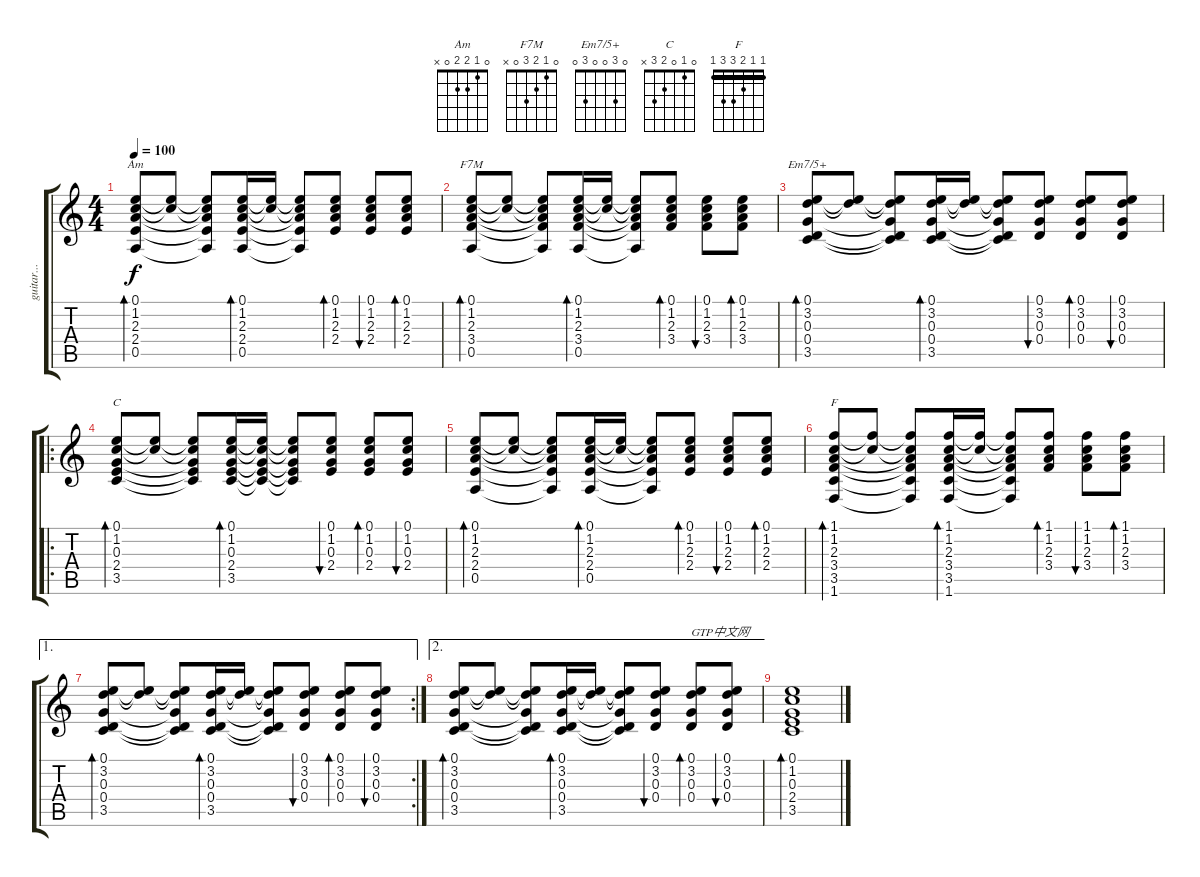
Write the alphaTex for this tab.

\track ("guitar..." "guitar...") {instrument acousticguitarsteel}
\staff {score tabs}
\tuning (E4 B3 G3 D3 A2 E2) {hide}
\chord ("Am" 0 1 2 2 0 x)
\chord ("F7M" 0 1 2 3 0 x)
\chord ("Em7/5+" 0 3 0 0 3 0)
\chord ("C" 0 1 0 2 3 x)
\chord ("F" 1 1 2 3 3 1) {barre 1}
\ts (4 4)
\tempo 100
\clef g2
\ks c
(0.1 1.2 2.3 2.4 0.5).8{bd 30 ch "Am" dy f} (0.1{t} 1.2{t}).8 (0.1{t} 1.2{t} 2.3{t} 2.4{t} 0.5{t}).8 (0.1 1.2 2.3 2.4 0.5).16{bd 30} (0.1{t} 1.2{t}).16 (0.1{t} 1.2{t} 2.3{t} 2.4{t} 0.5{t}).8 (0.1 1.2 2.3 2.4).8{bd 30} (0.1 1.2 2.3 2.4).8{bu 30} (0.1 1.2 2.3 2.4).8{bd 30} |
(0.1 1.2 2.3 3.4 0.5).8{bd 30 ch "F7M"} (0.1{t} 1.2{t}).8 (0.1{t} 1.2{t} 2.3{t} 3.4{t} 0.5{t}).8 (0.1 1.2 2.3 3.4 0.5).16{bd 30} (0.1{t} 1.2{t}).16 (0.1{t} 1.2{t} 2.3{t} 3.4{t} 0.5{t}).8 (0.1 1.2 2.3 3.4).8{bd 30} (0.1 1.2 2.3 3.4).8{bu 30} (0.1 1.2 2.3 3.4).8{bd 30} |
(0.1 3.2 0.3 0.4 3.5).8{bd 30 ch "Em7/5+"} (0.1{t} 3.2{t}).8 (0.1{t} 3.2{t} 0.3{t} 0.4{t} 3.5{t}).8 (0.1 3.2 0.3 0.4 3.5).16{bd 30} (0.1{t} 3.2{t}).16 (0.1{t} 3.2{t} 0.3{t} 0.4{t} 3.5{t}).8 (0.1 3.2 0.3 0.4).8{bu 30} (0.1 3.2 0.3 0.4).8{bd 30} (0.1 3.2 0.3 0.4).8{bu 30} |
\ro
(0.1 1.2 0.3 2.4 3.5).8{bd 30 ch "C"} (0.1{t} 1.2{t}).8 (0.1{t} 1.2{t} 0.3{t} 2.4{t} 3.5{t}).8 (0.1 1.2 0.3 2.4 3.5).16{bd 30} (0.1{t} 1.2{t} 0.3{t} 2.4{t} 3.5{t}).16 (0.1{t} 1.2{t} 0.3{t} 2.4{t} 3.5{t}).8 (0.1 1.2 0.3 2.4).8{bu 30} (0.1 1.2 0.3 2.4).8{bd 30} (0.1 1.2 0.3 2.4).8{bu 30} |
(0.1 1.2 2.3 2.4 0.5).8{bd 30} (0.1{t} 1.2{t}).8 (0.1{t} 1.2{t} 2.3{t} 2.4{t} 0.5{t}).8 (0.1 1.2 2.3 2.4 0.5).16{bd 30} (0.1{t} 1.2{t}).16 (0.1{t} 1.2{t} 2.3{t} 2.4{t} 0.5{t}).8 (0.1 1.2 2.3 2.4).8{bd 30} (0.1 1.2 2.3 2.4).8{bu 30} (0.1 1.2 2.3 2.4).8{bd 30} |
(1.1 1.2 2.3 3.4 3.5 1.6).8{bd 30 ch "F"} (1.1{t} 1.2{t}).8 (1.1{t} 1.2{t} 2.3{t} 3.4{t} 3.5{t} 1.6{t}).8 (1.1 1.2 2.3 3.4 3.5 1.6).16{bd 30} (1.1{t} 1.2{t}).16 (1.1{t} 1.2{t} 2.3{t} 3.4{t} 3.5{t} 1.6{t}).8 (1.1 1.2 2.3 3.4).8{bd 30} (1.1 1.2 2.3 3.4).8{bu 30} (1.1 1.2 2.3 3.4).8{bd 30} |
\ae 1
\rc 2
(0.1 3.2 0.3 0.4 3.5).8{bd 30} (0.1{t} 3.2{t}).8 (0.1{t} 3.2{t} 0.3{t} 0.4{t} 3.5{t}).8 (0.1 3.2 0.3 0.4 3.5).16{bd 30} (0.1{t} 3.2{t}).16 (0.1{t} 3.2{t} 0.3{t} 0.4{t} 3.5{t}).8 (0.1 3.2 0.3 0.4).8{bu 30} (0.1 3.2 0.3 0.4).8{bd 30} (0.1 3.2 0.3 0.4).8{bu 30} |
\ae 2
(0.1 3.2 0.3 0.4 3.5).8{bd 30} (0.1{t} 3.2{t}).8 (0.1{t} 3.2{t} 0.3{t} 0.4{t} 3.5{t}).8 (0.1 3.2 0.3 0.4 3.5).16{bd 30} (0.1{t} 3.2{t}).16 (0.1{t} 3.2{t} 0.3{t} 0.4{t} 3.5{t}).8 (0.1 3.2 0.3 0.4).8{bu 30} (0.1 3.2 0.3 0.4).8{bd 30 txt "GTP中文网"} (0.1 3.2 0.3 0.4).8{bu 30} |
(0.1 1.2 0.3 2.4 3.5).1{bd 240}
